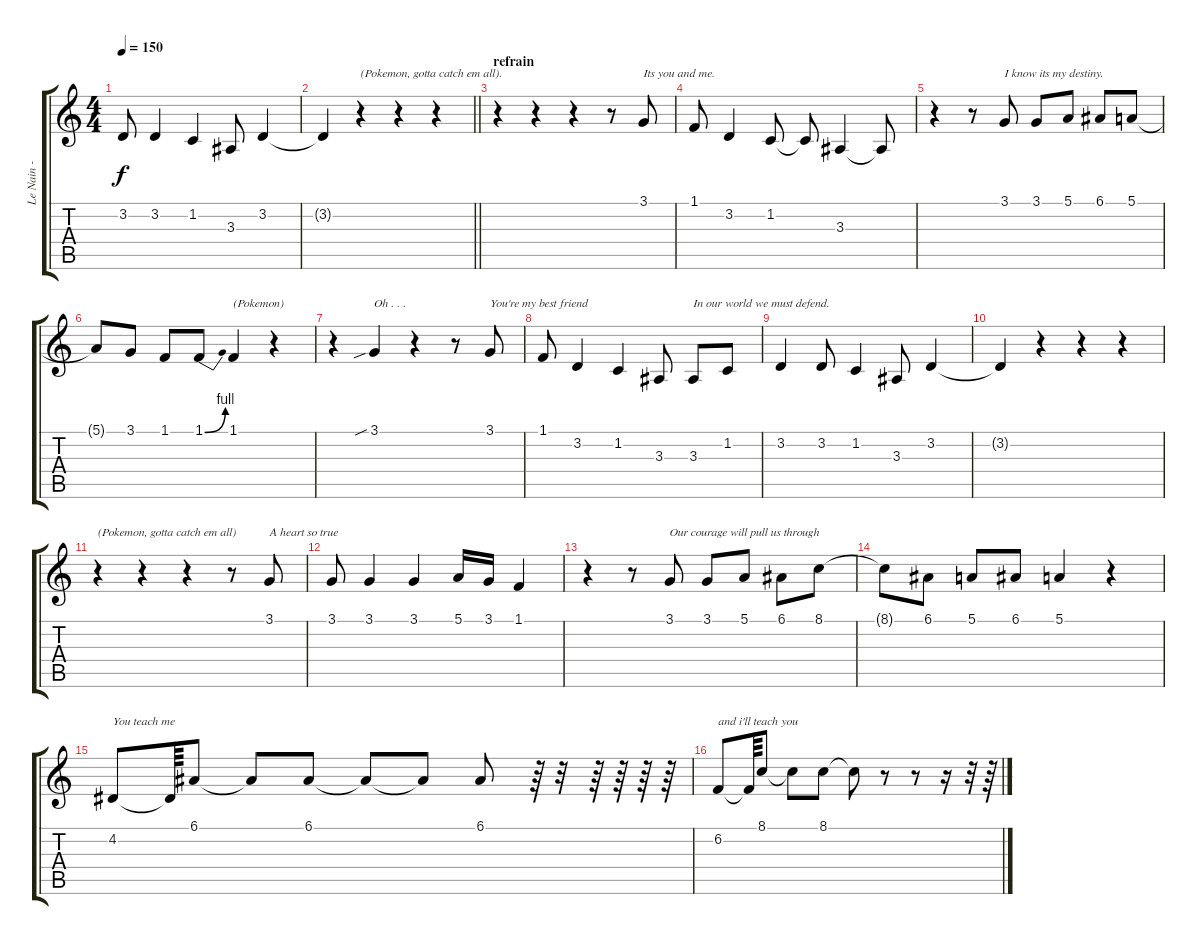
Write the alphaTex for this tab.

\track ("Le Nain - Chant" "Le Nain - ") {instrument bassoon}
\staff {score tabs}
\tuning (E4 B3 G3 D3 A2 E2) {hide}
\ts (4 4)
\tempo 150
\clef g2
\ks c
3.2.8{dy f} 3.2.4 1.2.4 3.3.8 3.2.4 |
\barLineRight lightlight
3.2{t}.4 r.4{txt "(Pokemon, gotta catch em all)."} r.4 r.4 |
\section ("" "refrain")
r.4 r.4 r.4 r.8 3.1.8{txt "Its you and me."} |
1.1.8 3.2.4 1.2.8 1.2{t}.8 3.3.4 3.3{t}.8 |
r.4 r.8 3.1.8{txt "I know its my destiny."} 3.1.8 5.1.8 6.1.8 5.1.8 |
5.1{t}.8 3.1.8 1.1.8 1.1{be (bend 0 0 60 4)}.8 1.1.4{txt "(Pokemon)"} r.4 |
r.4 3.1{sib}.4{txt "Oh . . ."} r.4 r.8 3.1.8{txt "You're my best friend"} |
1.1.8 3.2.4 1.2.4 3.3.8 3.3.8{txt "In our world we must defend."} 1.2.8 |
3.2.4 3.2.8 1.2.4 3.3.8 3.2.4 |
3.2{t}.4 r.4 r.4 r.4 |
r.4{txt "(Pokemon, gotta catch em all)"} r.4 r.4 r.8 3.1.8{txt "A heart so true"} |
3.1.8 3.1.4 3.1.4 5.1.16 3.1.16 1.1.4 |
r.4 r.8 3.1.8{txt "Our courage will pull us through"} 3.1.8 5.1.8 6.1.8 8.1.8 |
8.1{t}.8 6.1.8 5.1.8 6.1.8 5.1.4 r.4 |
4.2.8{txt "You teach me"} 4.2{t}.64 6.1.8 6.1{t}.8 6.1.8 6.1{t}.8 6.1{t}.8 6.1.8 r.64 r.32 r.64 r.64 r.64 r.64 |
6.2.8{txt "and i'll teach you"} 6.2{t}.64 8.1.8 8.1{t}.8 8.1.8 8.1{t}.8 r.8 r.8 r.16 r.32 r.64
